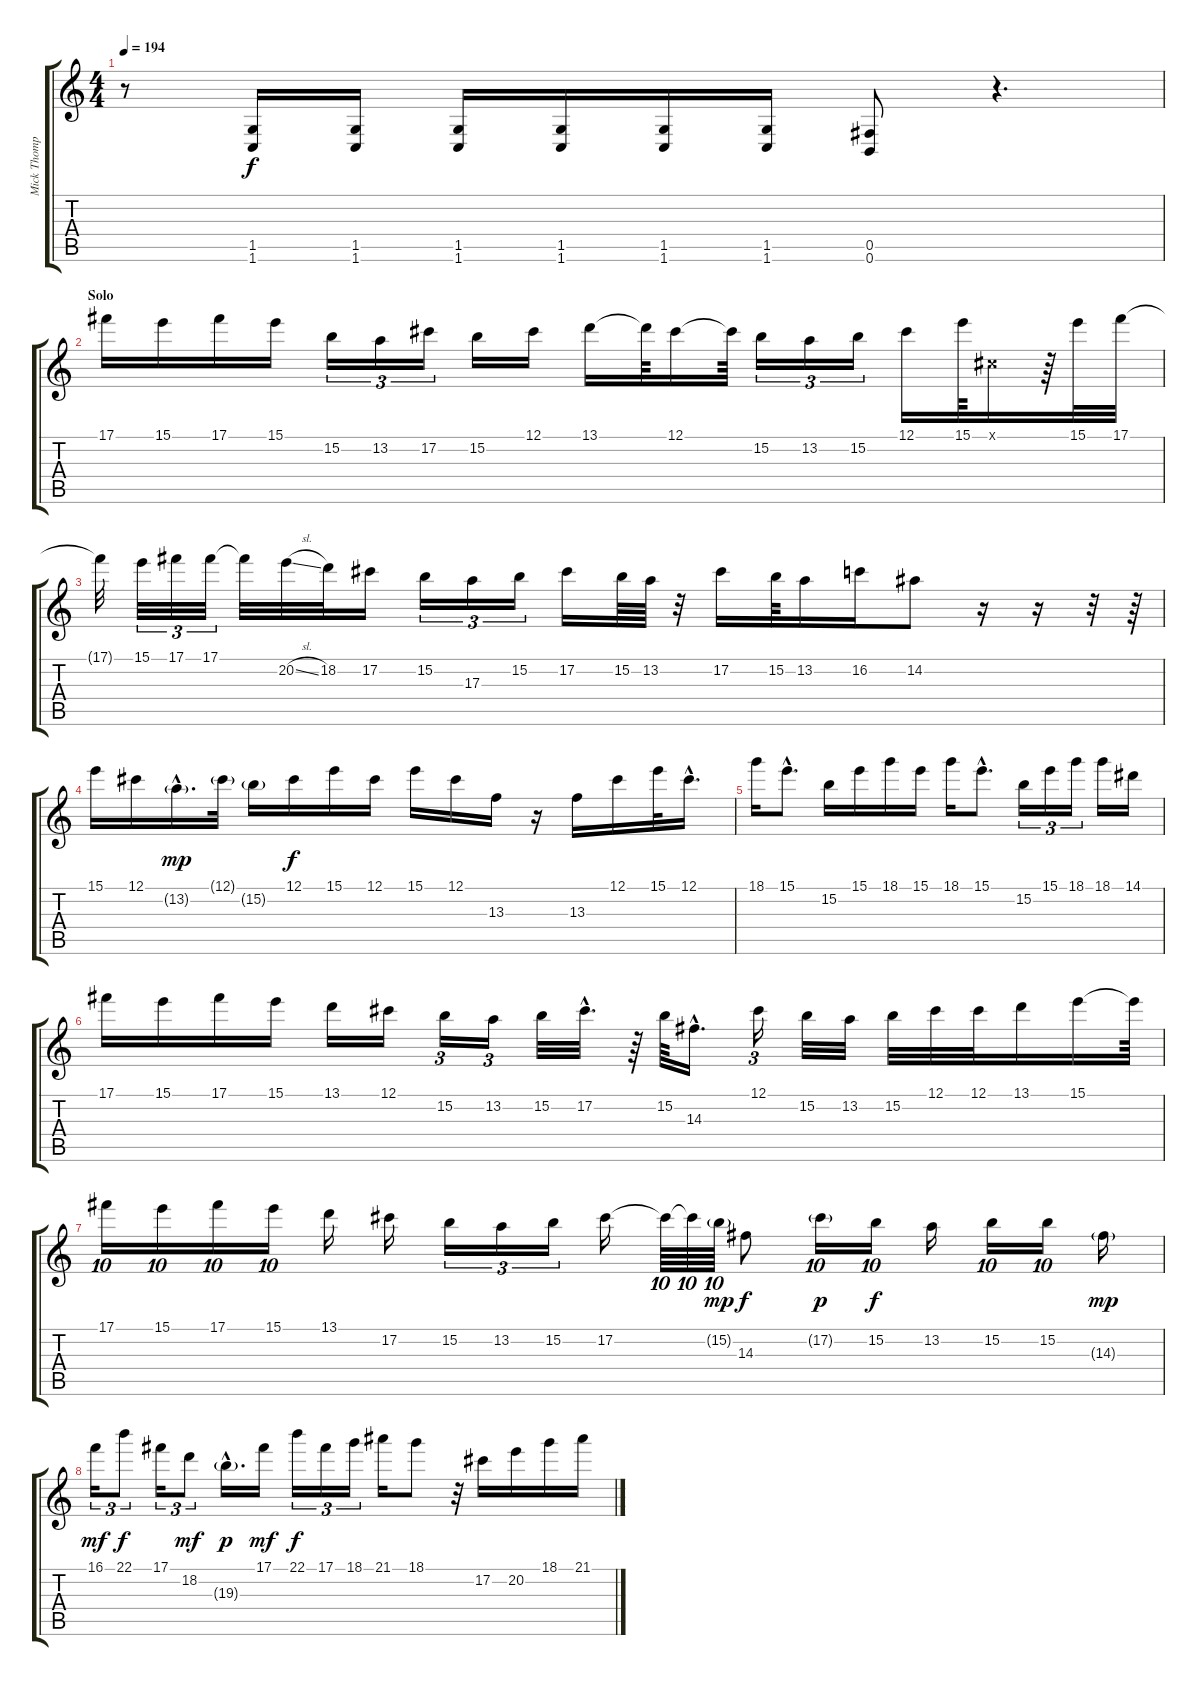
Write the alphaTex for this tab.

\track ("Mick Thompson" "Mick Thomp") {instrument overdrivenguitar}
\staff {score tabs}
\tuning (Db4 Ab3 E3 B2 Gb2 B1) {hide}
\ts (4 4)
\tempo 194
\clef g2
\ks c
r.8{dy f} (1.5 1.6).16 (1.5 1.6).16 (1.5 1.6).16 (1.5 1.6).16 (1.5 1.6).16 (1.5 1.6).16 (0.5 0.6).8 r.4{d} |
\section ("" "Solo")
17.1.16{volume 13} 15.1.16 17.1.16 15.1.16 15.2.16{tu (3 2)} 13.2.16{tu (3 2)} 17.2.16{tu (3 2)} 15.2.16 12.1.16 13.1.16 13.1{t}.64 12.1.16 12.1{t}.64 15.2.16{tu (3 2)} 13.2.16{tu (3 2)} 15.2.16{tu (3 2)} 12.1.16 15.1.64 0.1{x}.16 r.64 15.1.32 17.1.32 |
17.1{t}.32 15.1.32{tu (3 2)} 17.1.32{tu (3 2)} 17.1.32{tu (3 2)} 17.1{t}.32 20.2{sl}.32 18.2.32 17.2.16 15.2.16{tu (3 2)} 17.3.16{tu (3 2)} 15.2.16{tu (3 2)} 17.2.16 15.2.64 13.2.64 r.32 17.2.16 15.2.64 13.2.16 16.2.16 14.2.8 r.16 r.16 r.32 r.64 |
15.1.16 12.1.16 13.2{g hac}.16{d dy mp} 12.1{g}.32 15.2{g}.16 12.1.16{dy f} 15.1.16 12.1.16 15.1.16 12.1.16 13.3.16 r.16 13.3.16 12.1.16 15.1.32 12.1{hac}.16{d} |
18.1.16 15.1{hac}.8{d} 15.2.16 15.1.16 18.1.16 15.1.16 18.1.16 15.1{hac}.8{d} 15.2.16{tu (3 2)} 15.1.16{tu (3 2)} 18.1.16{tu (3 2)} 18.1.16 14.1.16 |
17.1.16 15.1.16 17.1.16 15.1.16 13.1.16 12.1.16 15.2.16{tu (3 2)} 13.2.16{tu (3 2)} 15.2.32 17.2{hac}.32{d} r.64 15.2.64 14.3{hac}.16{d} 12.1.16{tu (3 2)} 15.2.32 13.2.32 15.2.32 12.1.32 12.1.32 13.1.16 15.1.16 15.1{t}.64 |
17.1.16{tu (10 8)} 15.1.16{tu (10 8)} 17.1.16{tu (10 8)} 15.1.16{tu (10 8)} 13.1.16 17.2.16 15.2.16{tu (3 2)} 13.2.16{tu (3 2)} 15.2.16{tu (3 2)} 17.2.16 17.2{t}.64{tu (10 8)} 17.2{t}.64{tu (10 8)} 15.2{g}.64{tu (10 8) dy mp} 14.3.8{dy f} 17.2{g}.16{tu (10 8) dy p} 15.2.16{tu (10 8) dy f} 13.2.16 15.2.16{tu (10 8)} 15.2.16{tu (10 8)} 14.3{g}.16{dy mp} |
16.1.16{tu (3 2) dy mf} 22.1.8{tu (3 2) dy f} 17.1.16{tu (3 2)} 18.2.8{tu (3 2) dy mf} 19.3{g hac}.16{d dy p} 17.1.16{dy mf} 22.1.16{tu (3 2) dy f} 17.1.16{tu (3 2)} 18.1.16{tu (3 2)} 21.1.16 18.1.8 r.32 17.2.16 20.2.16 18.1.16 21.1.16
